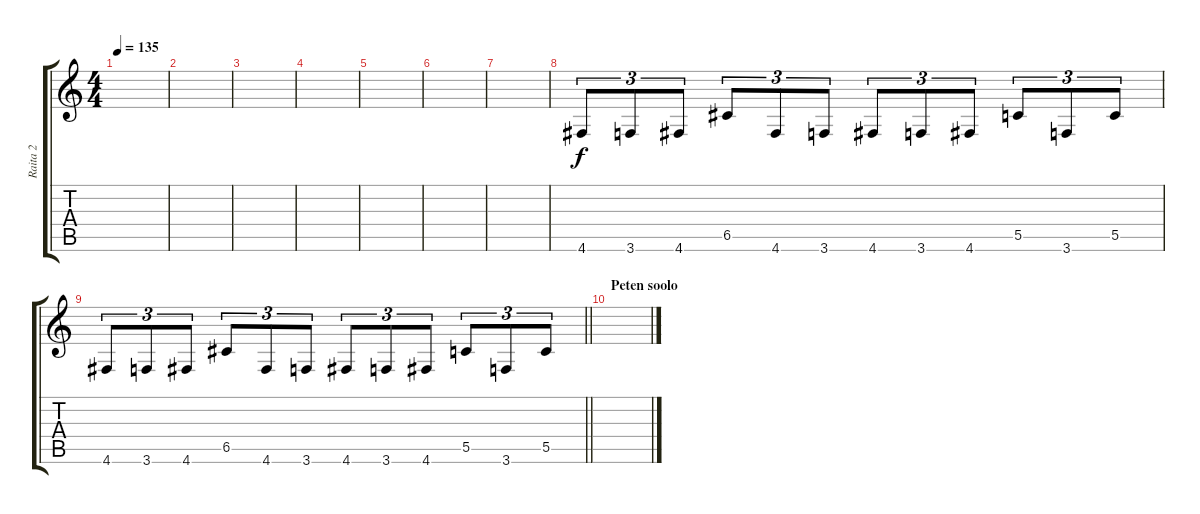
\track ("Raita 2" "Raita 2") {instrument distortionguitar}
\staff {score tabs}
\tuning (D4 A3 F3 C3 G2 D2) {hide}
\ts (4 4)
\tempo 135
\clef g2
\ks c
|
|
|
|
|
|
|
4.6.8{tu (3 2)} 3.6.8{tu (3 2)} 4.6.8{tu (3 2)} 6.5.8{tu (3 2)} 4.6.8{tu (3 2)} 3.6.8{tu (3 2)} 4.6.8{tu (3 2)} 3.6.8{tu (3 2)} 4.6.8{tu (3 2)} 5.5.8{tu (3 2)} 3.6.8{tu (3 2)} 5.5.8{tu (3 2)} |
\barLineRight lightlight
4.6.8{tu (3 2)} 3.6.8{tu (3 2)} 4.6.8{tu (3 2)} 6.5.8{tu (3 2)} 4.6.8{tu (3 2)} 3.6.8{tu (3 2)} 4.6.8{tu (3 2)} 3.6.8{tu (3 2)} 4.6.8{tu (3 2)} 5.5.8{tu (3 2)} 3.6.8{tu (3 2)} 5.5.8{tu (3 2)} |
\section ("" "Peten soolo")
